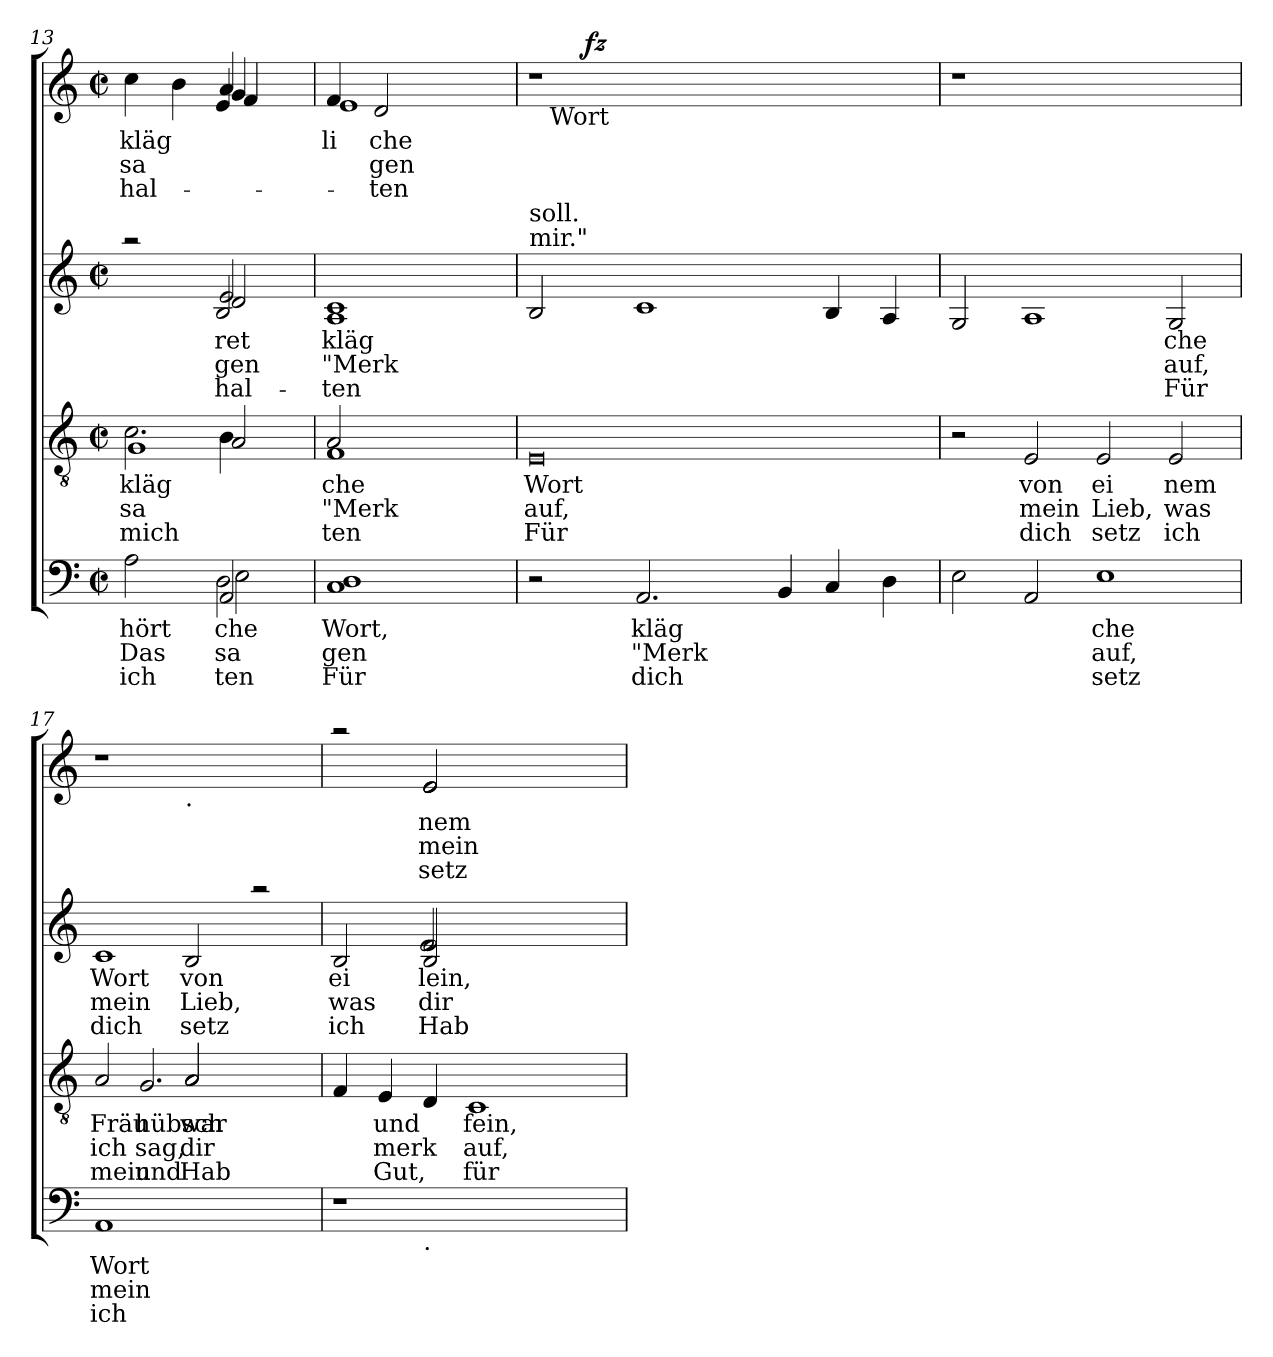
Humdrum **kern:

**kern	**text	**text	**text	**kern	**text	**text	**text	**kern	**text	**text	**text	**kern	**text	**text	**text	**dynam
*part4	*part4	*part4	*part4	*part3	*part3	*part3	*part3	*part2	*part2	*part2	*part2	*part1	*part1	*part1	*part1	*part1
*staff4	*staff4	*staff4	*staff4	*staff3	*staff3	*staff3	*staff3	*staff2	*staff2	*staff2	*staff2	*staff1	*staff1	*staff1	*staff1	*staff1
*clefF4	*	*	*	*clefGv2	*	*	*	*clefG2	*	*	*	*clefG2	*	*	*	*
*k[]	*	*	*	*k[]	*	*	*	*k[]	*	*	*	*k[]	*	*	*	*
*C:	*	*	*	*C:	*	*	*	*C:	*	*	*	*C:	*	*	*	*
*M2/2	*	*	*	*M2/2	*	*	*	*M2/2	*	*	*	*M2/2	*	*	*	*
*met(c|)	*	*	*	*met(c|)	*	*	*	*met(c|)	*	*	*	*met(c|)	*	*	*	*
=13	=13	=13	=13	=13	=13	=13	=13	=13	=13	=13	=13	=13	=13	=13	=13	=13
!	!LO:LY:b	!LO:LY:b	!LO:LY:b	!	!LO:LY:b	!LO:LY:b	!LO:LY:b	!	!	!	!	!	!	!	!	!
*^	*	*	*	*^	*	*	*	*	*	*	*	*	*	*	*	*
*	*^	*	*	*	*	*^	*	*	*	*	*	*	*	*	*	*	*	*
*	*	*	*	*	*	*	*	*^	*	*	*	*	*	*	*	*	*	*	*	*
!	!	!	!	!	!	!	!	!	!	!LO:LY:b	!LO:LY:b	!LO:LY:b	!	!	!	!	!	!LO:LY:b	!LO:LY:b	!LO:LY:b	!
*	*	*	*	*	*	*	*	*	*	*	*	*	*^	*	*	*	*^	*	*	*	*
*	*	*	*	*	*	*	*	*	*	*	*	*	*	*^	*	*	*	*	*^	*	*	*	*
*	*	*	*	*	*	*	*	*	*	*	*	*	*	*	*	*	*	*	*	*	*^	*	*	*	*
2A\	2ryy	2ryy	hört	Das	ich	2.c\	2ryy	2ryy	1G	kläg	sa	mich	2raa	2ryy	2ryy	.	.	.	4cc\	2ryy	2ryy	2ryy	kläg	sa	hal-	.
.	.	.	.	.	.	.	.	.	.	.	.	.	.	.	.	.	.	.	4b\	.	.	.	.	.	.	.
!	!	!	!LO:LY:b	!LO:LY:b	!LO:LY:b	!	!	!	!	!	!	!	!	!	!	!	!	!	!	!	!	!	!	!	!	!
!	!	!	!LO:LY:b	!LO:LY:b	!LO:LY:b	!	!	!	!	!	!	!	!	!	!	!	!	!	!	!	!	!	!	!	!	!
!	!	!	!LO:LY:b	!LO:LY:b	!LO:LY:b	!	!	!	!	!	!	!	!	!	!	!LO:LY:b	!LO:LY:b	!LO:LY:b	!	!	!	!	!	!	!	!
!	!	!	!	!	!	!	!	!	!	!	!	!	!	!	!	!LO:LY:b	!LO:LY:b	!LO:LY:b	!	!	!	!	!	!	!	!
!	!	!	!	!	!	!	!	!	!	!	!	!	!	!	!	!LO:LY:b	!LO:LY:b	!LO:LY:b	!	!	!	!	!	!	!	!
2AA/	2D\	2E\	che	sa	-ten	.	4B\	2A/	.	.	.	.	2e/	2d/	2B/	ret	gen	hal-	4a/	4g/	4f/	4e/	.	.	.	.
.	.	.	.	.	.	4ryy	4ryy	.	.	.	.	.	.	.	.	.	.	.	4ryy	4ryy	4ryy	4ryy	.	.	.	.
*v	*v	*v	*	*	*	*	*	*	*	*	*	*	*v	*v	*v	*	*	*	*	*	*	*	*	*	*	*
*	*	*	*	*	*v	*v	*v	*	*	*	*	*	*	*	*	*	*	*	*	*	*	*
=14	=14	=14	=14	=14	=14	=14	=14	=14	=14	=14	=14	=14	=14	=14	=14	=14	=14	=14	=14	=14
!	!LO:LY:b	!LO:LY:b	!LO:LY:b	!	!	!LO:LY:b	!LO:LY:b	!LO:LY:b	!	!	!	!	!	!	!	!	!	!	!	!
!	!	!	!	!	!	!LO:LY:b	!LO:LY:b	!LO:LY:b	!	!LO:LY:b	!LO:LY:b	!LO:LY:b	!	!	!	!	!LO:LY:b	!	!	!
*	*	*	*	*	*	*	*	*	*	*	*	*	*	*v	*v	*v	*	*	*	*
1C 1D	Wort,	gen	Für	2A/	1F	che	"Merk	-ten	1A 1c	kläg	"Merk	-ten	4f/	1e	li	.	.	.
!	!	!	!	!	!	!	!	!	!	!	!	!	!	!	!LO:LY:b	!LO:LY:b	!LO:LY:b	!
.	.	.	.	.	.	.	.	.	.	.	.	.	2d/	.	che	gen	-ten	.
.	.	.	.	2ryy	.	.	.	.	.	.	.	.	.	.	.	.	.	.
.	.	.	.	.	.	.	.	.	.	.	.	.	4ryy	.	.	.	.	.
*	*	*	*	*v	*v	*	*	*	*	*	*	*	*v	*v	*	*	*	*
=15	=15	=15	=15	=15	=15	=15	=15	=15	=15	=15	=15	=15	=15	=15	=15	=15
!	!	!	!	!	!	!	!	!LO:TX:a:t=mir."	!	!	!	!	!	!	!	!
!	!	!	!	!	!	!	!	!LO:TX:a:t=soll.	!	!	!	!	!	!	!	!
!	!	!	!	!	!LO:LY:b	!LO:LY:b	!LO:LY:b	!	!	!	!	!	!	!	!	!
*	*	*	*	*	*	*	*	*	*	*	*	*^	*	*	*	*
*	*	*	*	*	*	*	*	*	*	*	*	*	*^	*	*	*	*
2r	.	.	.	0E	Wort	auf,	Für	2B/	.	.	.	1r	8..ryy	16ryy	.	.	.	.
!	!	!	!	!	!	!	!	!	!	!	!	!	!	!LO:TX:b:t=Wort	!	!	!	!
.	.	.	.	.	.	.	.	.	.	.	.	.	.	1ryy	.	.	.	.
!	!	!	!	!	!	!	!	!	!	!	!	!	!	!	!	!	!	!LO:DY:b
.	.	.	.	.	.	.	.	.	.	.	.	.	1ryy	.	.	.	.	fz
!	!LO:LY:b	!LO:LY:b	!LO:LY:b	!	!	!	!	!	!	!	!	!	!	!	!	!	!	!
2.AA/	kläg	"Merk	dich	.	.	.	.	1c	.	.	.	.	.	.	.	.	.	.
.	.	.	.	.	.	.	.	.	.	.	.	1ryy	.	.	.	.	.	.
.	.	.	.	.	.	.	.	.	.	.	.	.	.	2...ryy	.	.	.	.
.	.	.	.	.	.	.	.	.	.	.	.	.	2ryy	.	.	.	.	.
4BB/	.	.	.	.	.	.	.	.	.	.	.	.	.	.	.	.	.	.
4C/	.	.	.	.	.	.	.	4B/	.	.	.	.	.	.	.	.	.	.
.	.	.	.	.	.	.	.	.	.	.	.	.	4ryy	.	.	.	.	.
4D\	.	.	.	.	.	.	.	4A/	.	.	.	.	.	.	.	.	.	.
.	.	.	.	.	.	.	.	.	.	.	.	.	32ryy	.	.	.	.	.
*	*	*	*	*	*	*	*	*	*	*	*	*v	*v	*v	*	*	*	*
=16	=16	=16	=16	=16	=16	=16	=16	=16	=16	=16	=16	=16	=16	=16	=16	=16
2E\	.	.	.	2r	.	.	.	2G/	.	.	.	1r	.	.	.	.
!	!	!	!	!	!LO:LY:b	!LO:LY:b	!LO:LY:b	!	!	!	!	!	!	!	!	!
2AA/	.	.	.	2E/	von	mein	dich	1A	.	.	.	.	.	.	.	.
!	!LO:LY:b	!LO:LY:b	!LO:LY:b	!	!LO:LY:b	!LO:LY:b	!LO:LY:b	!	!	!	!	!	!	!	!	!
1E	che	auf,	setz	2E/	ei	Lieb,	setz	.	.	.	.	1ryy	.	.	.	.
!	!	!	!	!	!LO:LY:b	!LO:LY:b	!LO:LY:b	!	!LO:LY:b	!LO:LY:b	!LO:LY:b	!	!	!	!	!
.	.	.	.	2E/	nem	was	ich	2G/	che	auf,	Für	.	.	.	.	.
!!LO:LB:g=z
=17	=17	=17	=17	=17	=17	=17	=17	=17	=17	=17	=17	=17	=17	=17	=17	=17
!	!LO:LY:b	!LO:LY:b	!LO:LY:b	!	!LO:LY:b	!LO:LY:b	!LO:LY:b	!	!LO:LY:b	!LO:LY:b	!LO:LY:b	!	!	!	!	!
*	*	*	*	*^	*	*	*	*^	*	*	*	*^	*	*	*	*
*	*	*	*	*	*^	*	*	*	*	*	*	*	*	*	*	*	*	*	*
1AA	Wort	mein	ich	2A/	2ryy	4ryy	Fräu	ich	mein	1c	2ryy	Wort	mein	dich	1r	2ryy	.	.	.	.
!	!	!	!	!	!	!	!LO:LY:b	!LO:LY:b	!LO:LY:b	!	!	!	!	!	!	!	!	!	!	!
.	.	.	.	.	.	2.G/	hübsch	sag,	und	.	.	.	.	.	.	.	.	.	.	.
!	!	!	!	!	!	!	!	!	!	!	!	!	!	!	!	!LO:TX:b:t=.	!	!	!	!
!	!	!	!	!	!	!	!LO:LY:b	!	!	!	!	!	!	!	!	!	!	!	!	!
!	!	!	!	!	!	!	!LO:LY:b	!LO:LY:b	!LO:LY:b	!	!	!LO:LY:b	!LO:LY:b	!LO:LY:b	!	!	!	!	!	!
.	.	.	.	2A/	2A/	.	war	dir	Hab	.	2B/	von	Lieb,	setz	.	1ryy	.	.	.	.
2ryy	.	.	.	2ryy	2ryy	2ryy	.	.	.	2raa	2ryy	.	.	.	2ryy	.	.	.	.	.
=18	=18	=18	=18	=18	=18	=18	=18	=18	=18	=18	=18	=18	=18	=18	=18	=18	=18	=18	=18	=18
!	!	!	!	!	!	!	!	!	!	!	!	!LO:LY:b	!LO:LY:b	!LO:LY:b	!	!	!	!	!	!
*^	*	*	*	*v	*v	*v	*	*	*	*	*^	*	*	*	*	*^	*	*	*	*
1r	2ryy	.	.	.	4F/	.	.	.	2B/	2ryy	2ryy	ei	was	ich	2raa	2ryy	2ryy	.	.	.	.
!	!	!	!	!	!	!LO:LY:b	!LO:LY:b	!LO:LY:b	!	!	!	!	!	!	!	!	!	!	!	!	!
.	.	.	.	.	4E/	und	merk	Gut,	.	.	.	.	.	.	.	.	.	.	.	.	.
!	!LO:TX:b:t=.	!	!	!	!	!	!	!	!	!	!	!	!	!	!	!	!	!	!	!	!
!	!	!	!	!	!	!	!	!	!	!	!	!LO:LY:b	!LO:LY:b	!LO:LY:b	!	!	!	!	!	!	!
!	!	!	!	!	!	!	!	!	!	!	!	!LO:LY:b	!LO:LY:b	!LO:LY:b	!	!	!	!	!	!	!
!	!	!	!	!	!	!	!	!	!	!	!	!LO:LY:b	!	!	!	!	!	!LO:LY:b	!LO:LY:b	!LO:LY:b	!
!	!	!	!	!	!	!	!	!	!	!	!	!	!	!	!	!	!	!LO:LY:b	!LO:LY:b	!LO:LY:b	!
!	!	!	!	!	!	!	!	!	!	!	!	!	!	!	!	!	!	!LO:LY:b	!LO:LY:b	!LO:LY:b	!
.	1ryy	.	.	.	4D/	.	.	.	2B/	2e/	2e/	lein,	dir	Hab	2e/	2e/	2e/	nem	mein	setz	.
!	!	!	!	!	!	!LO:LY:b	!LO:LY:b	!LO:LY:b	!	!	!	!	!	!	!	!	!	!	!	!	!
.	.	.	.	.	1C	fein,	auf,	für	.	.	.	.	.	.	.	.	.	.	.	.	.
2.ryy	.	.	.	.	.	.	.	.	2.ryy	2.ryy	2.ryy	.	.	.	2.ryy	2.ryy	2.ryy	.	.	.	.
.	4ryy	.	.	.	.	.	.	.	.	.	.	.	.	.	.	.	.	.	.	.	.
*	*	*	*	*	*	*	*	*	*v	*v	*v	*	*	*	*	*	*	*	*	*	*
*v	*v	*	*	*	*	*	*	*	*	*	*	*	*v	*v	*v	*	*	*	*
=	=	=	=	=	=	=	=	=	=	=	=	=	=	=	=	=
*-	*-	*-	*-	*-	*-	*-	*-	*-	*-	*-	*-	*-	*-	*-	*-	*-
